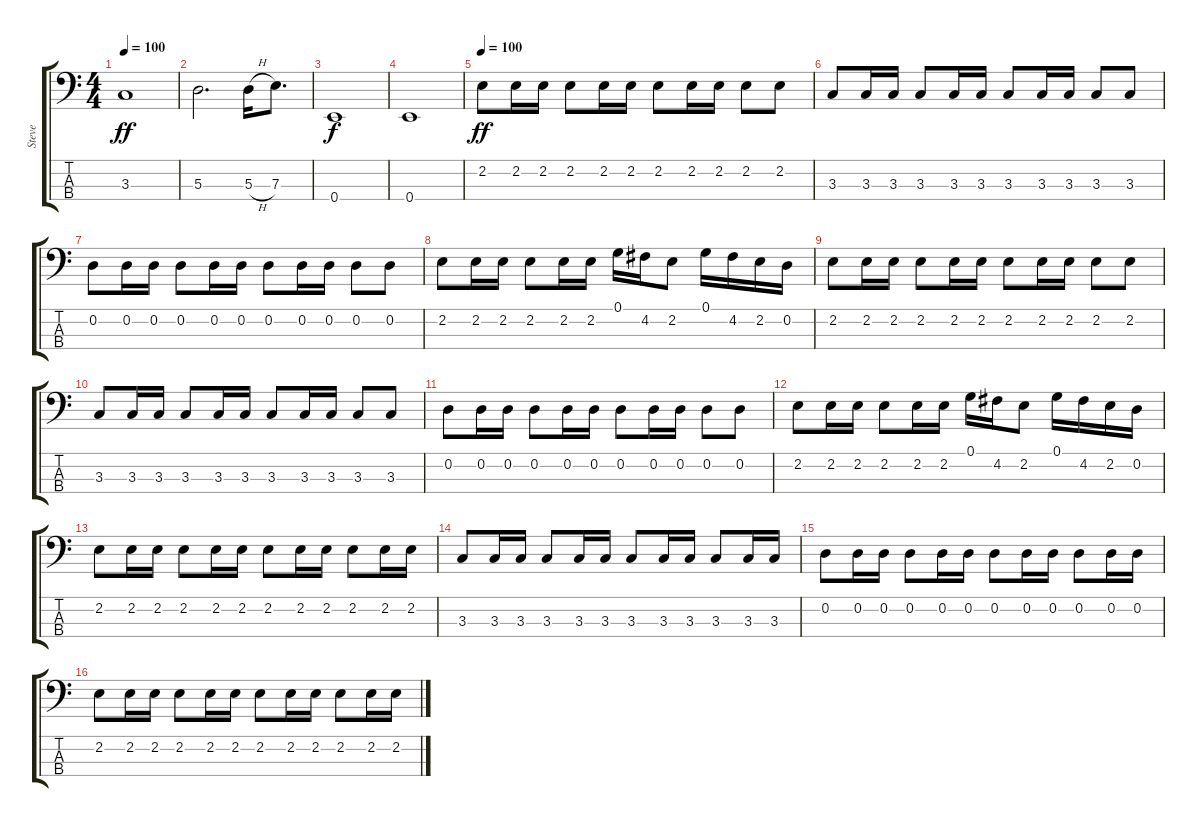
\track ("Steve" "Steve") {instrument electricbassfinger}
\staff {score tabs}
\tuning (G2 D2 A1 E1) {hide}
\ts (4 4)
\tempo 100
\clef f4
\ks c
3.3.1{dy ff} |
5.3.2{d} 5.3{h}.16 7.3.8{d} |
0.4.1{dy f} |
0.4.1 |
\tempo 100
2.2.8{dy ff instrument electricbassfinger} 2.2.16 2.2.16 2.2.8 2.2.16 2.2.16 2.2.8 2.2.16 2.2.16 2.2.8 2.2.8 |
3.3.8 3.3.16 3.3.16 3.3.8 3.3.16 3.3.16 3.3.8 3.3.16 3.3.16 3.3.8 3.3.8 |
0.2.8 0.2.16 0.2.16 0.2.8 0.2.16 0.2.16 0.2.8 0.2.16 0.2.16 0.2.8 0.2.8 |
2.2.8 2.2.16 2.2.16 2.2.8 2.2.16 2.2.16 0.1.16 4.2.16 2.2.8 0.1.16 4.2.16 2.2.16 0.2.16 |
2.2.8 2.2.16 2.2.16 2.2.8 2.2.16 2.2.16 2.2.8 2.2.16 2.2.16 2.2.8 2.2.8 |
3.3.8 3.3.16 3.3.16 3.3.8 3.3.16 3.3.16 3.3.8 3.3.16 3.3.16 3.3.8 3.3.8 |
0.2.8 0.2.16 0.2.16 0.2.8 0.2.16 0.2.16 0.2.8 0.2.16 0.2.16 0.2.8 0.2.8 |
2.2.8 2.2.16 2.2.16 2.2.8 2.2.16 2.2.16 0.1.16 4.2.16 2.2.8 0.1.16 4.2.16 2.2.16 0.2.16 |
2.2.8 2.2.16 2.2.16 2.2.8 2.2.16 2.2.16 2.2.8 2.2.16 2.2.16 2.2.8 2.2.16 2.2.16 |
3.3.8 3.3.16 3.3.16 3.3.8 3.3.16 3.3.16 3.3.8 3.3.16 3.3.16 3.3.8 3.3.16 3.3.16 |
0.2.8 0.2.16 0.2.16 0.2.8 0.2.16 0.2.16 0.2.8 0.2.16 0.2.16 0.2.8 0.2.16 0.2.16 |
2.2.8 2.2.16 2.2.16 2.2.8 2.2.16 2.2.16 2.2.8 2.2.16 2.2.16 2.2.8 2.2.16 2.2.16
